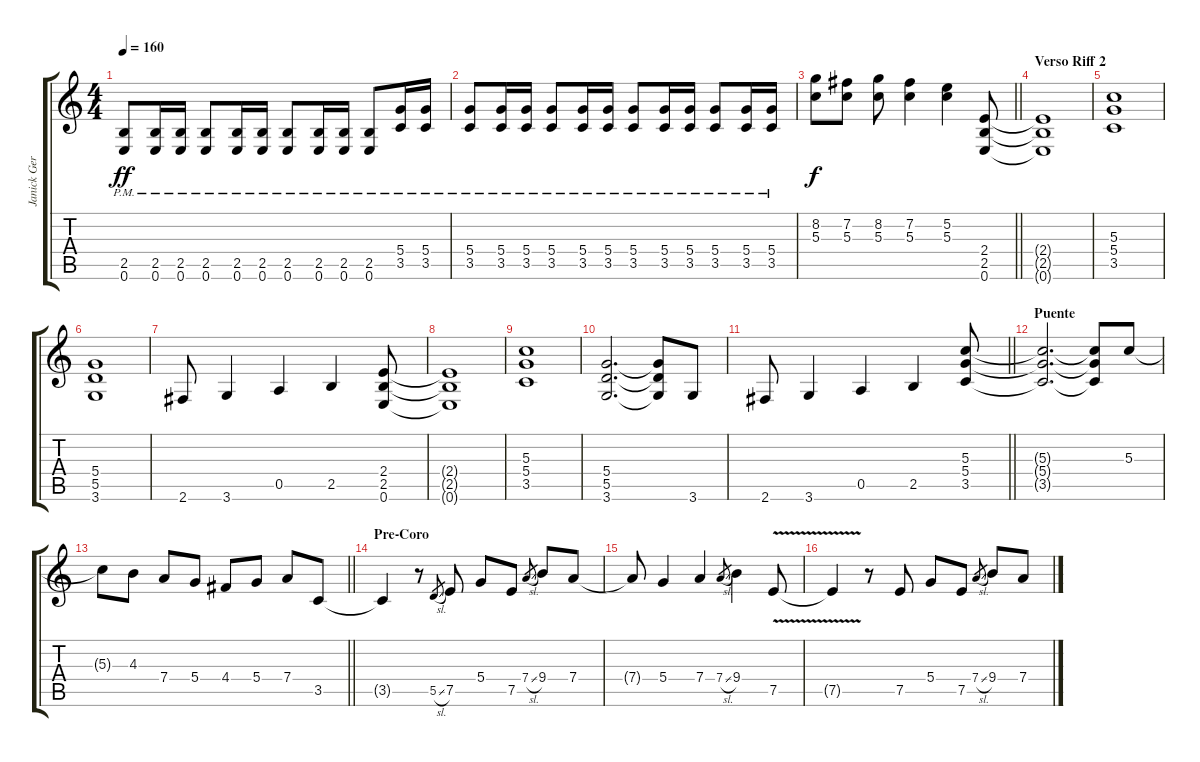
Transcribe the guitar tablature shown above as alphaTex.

\track ("Janick Gers" "Janick Ger") {instrument overdrivenguitar}
\staff {score tabs}
\tuning (E4 B3 G3 D3 A2 E2) {hide}
\ts (4 4)
\tempo 160
\clef g2
\ks c
(2.5{pm} 0.6{pm}).8{dy ff} (2.5{pm} 0.6{pm}).16 (2.5{pm} 0.6{pm}).16 (2.5{pm} 0.6{pm}).8 (2.5{pm} 0.6{pm}).16 (2.5{pm} 0.6{pm}).16 (2.5{pm} 0.6{pm}).8 (2.5{pm} 0.6{pm}).16 (2.5{pm} 0.6{pm}).16 (2.5{pm} 0.6{pm}).8 (5.4{pm} 3.5{pm}).16 (5.4{pm} 3.5{pm}).16 |
(5.4{pm} 3.5{pm}).8 (5.4{pm} 3.5{pm}).16 (5.4{pm} 3.5{pm}).16 (5.4{pm} 3.5{pm}).8 (5.4{pm} 3.5{pm}).16 (5.4{pm} 3.5{pm}).16 (5.4{pm} 3.5{pm}).8 (5.4{pm} 3.5{pm}).16 (5.4{pm} 3.5{pm}).16 (5.4{pm} 3.5{pm}).8 (5.4{pm} 3.5{pm}).16 (5.4{pm} 3.5{pm}).16 |
\barLineRight lightlight
(8.2 5.3).8{dy f} (7.2 5.3).8 (8.2 5.3).8 (7.2 5.3).4 (5.2 5.3).4 (2.4 2.5 0.6).8 |
\section ("" "Verso Riff 2")
(2.4{t} 2.5{t} 0.6{t}).1 |
(5.3 5.4 3.5).1 |
(5.4 5.5 3.6).1 |
2.6.8 3.6.4 0.5.4 2.5.4 (2.4 2.5 0.6).8 |
(2.4{t} 2.5{t} 0.6{t}).1 |
(5.3 5.4 3.5).1 |
(5.4 5.5 3.6).2{d} (5.4{t} 5.5{t} 3.6{t}).8 3.6.8 |
\barLineRight lightlight
2.6.8 3.6.4 0.5.4 2.5.4 (5.3 5.4 3.5).8 |
\section ("" "Puente")
(5.3{t} 5.4{t} 3.5{t}).2{d} (5.3{t} 5.4{t} 3.5{t}).8 5.3.8 |
\barLineRight lightlight
5.3{t}.8 4.3.8 7.4.8 5.4.8 4.4.8 5.4.8 7.4.8 3.5.8 |
\section ("" "Pre-Coro")
3.5{t}.4 r.8 5.5{sl}.8{gr} 7.5.8 5.4.8 7.5.8 7.4{sl}.8{gr} 9.4.8 7.4.8 |
7.4{t}.8 5.4.4 7.4.4 7.4{sl}.8{gr} 9.4.4 7.5{v}.8 |
7.5{t}.4 r.8 7.5.8 5.4.8 7.5.8 7.4{sl}.8{gr} 9.4.8 7.4.8
